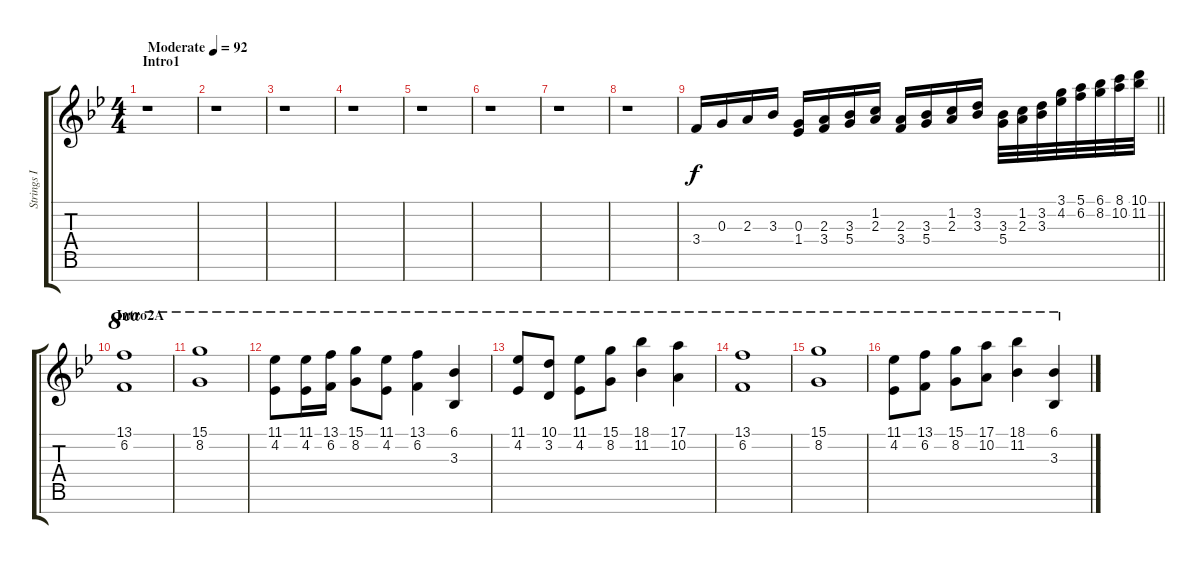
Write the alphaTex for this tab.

\track ("Strings I" "Strings I") {instrument stringensemble1}
\staff {score tabs}
\tuning (E5 B4 G4 D4 A3 E3 B2) {hide}
\ts (4 4)
\section ("" "Intro1")
\tempo (92 "Moderate")
\clef g2
\ks bb
r.1{dy f instrument stringensemble1} |
r.1 |
r.1 |
r.1 |
r.1 |
r.1 |
r.1 |
r.1 |
\barLineRight lightlight
3.4.16 0.3.16 2.3.16 3.3.16 (0.3 1.4).16 (2.3 3.4).16 (3.3 5.4).16 (1.2 2.3).16 (2.3 3.4).16 (3.3 5.4).16 (1.2 2.3).16 (3.2 3.3).16 (3.3 5.4).32 (1.2 2.3).32 (3.2 3.3).32 (3.1 4.2).32 (5.1 6.2).32 (6.1 8.2).32 (8.1 10.2).32 (10.1 11.2).32 |
\section ("" "Intro2A")
(13.1 6.2).1{ot 8va} |
(15.1 8.2).1{ot 8va} |
(11.1 4.2).8{ot 8va} (11.1 4.2).16{ot 8va} (13.1 6.2).16{ot 8va} (15.1 8.2).8{ot 8va} (11.1 4.2).8{ot 8va} (13.1 6.2).4{ot 8va} (6.1 3.3).4{ot 8va} |
(11.1 4.2).8{ot 8va} (10.1 3.2).8{ot 8va} (11.1 4.2).8{ot 8va} (15.1 8.2).8{ot 8va} (18.1 11.2).4{ot 8va} (17.1 10.2).4{ot 8va} |
(13.1 6.2).1{ot 8va} |
(15.1 8.2).1{ot 8va} |
(11.1 4.2).8{ot 8va} (13.1 6.2).8{ot 8va} (15.1 8.2).8{ot 8va} (17.1 10.2).8{ot 8va} (18.1 11.2).4{ot 8va} (6.1 3.3).4{ot 8va}
